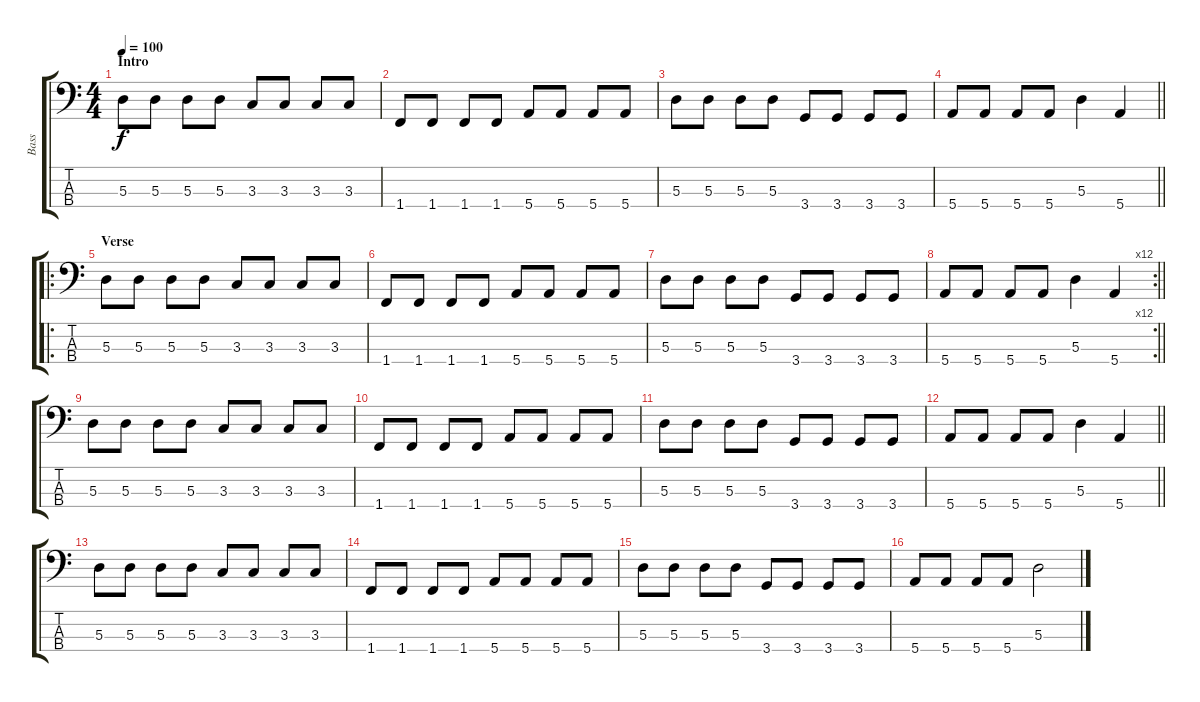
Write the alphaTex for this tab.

\track ("Bass" "Bass") {instrument electricbassfinger}
\staff {score tabs}
\tuning (G2 D2 A1 E1) {hide}
\ts (4 4)
\section ("" "Intro")
\tempo 100
\clef f4
\ks c
5.3.8{dy f instrument electricbassfinger} 5.3.8 5.3.8 5.3.8 3.3.8 3.3.8 3.3.8 3.3.8 |
1.4.8 1.4.8 1.4.8 1.4.8 5.4.8 5.4.8 5.4.8 5.4.8 |
5.3.8 5.3.8 5.3.8 5.3.8 3.4.8 3.4.8 3.4.8 3.4.8 |
\barLineRight lightlight
5.4.8 5.4.8 5.4.8 5.4.8 5.3.4 5.4.4 |
\ro
\section ("" "Verse")
5.3.8 5.3.8 5.3.8 5.3.8 3.3.8 3.3.8 3.3.8 3.3.8 |
1.4.8 1.4.8 1.4.8 1.4.8 5.4.8 5.4.8 5.4.8 5.4.8 |
5.3.8 5.3.8 5.3.8 5.3.8 3.4.8 3.4.8 3.4.8 3.4.8 |
\rc 12
\barLineRight lightlight
5.4.8 5.4.8 5.4.8 5.4.8 5.3.4 5.4.4 |
5.3.8 5.3.8 5.3.8 5.3.8 3.3.8 3.3.8 3.3.8 3.3.8 |
1.4.8 1.4.8 1.4.8 1.4.8 5.4.8 5.4.8 5.4.8 5.4.8 |
5.3.8 5.3.8 5.3.8 5.3.8 3.4.8 3.4.8 3.4.8 3.4.8 |
\barLineRight lightlight
5.4.8 5.4.8 5.4.8 5.4.8 5.3.4 5.4.4 |
5.3.8 5.3.8 5.3.8 5.3.8 3.3.8 3.3.8 3.3.8 3.3.8 |
1.4.8 1.4.8 1.4.8 1.4.8 5.4.8 5.4.8 5.4.8 5.4.8 |
5.3.8 5.3.8 5.3.8 5.3.8 3.4.8 3.4.8 3.4.8 3.4.8 |
5.4.8 5.4.8 5.4.8 5.4.8 5.3.2
